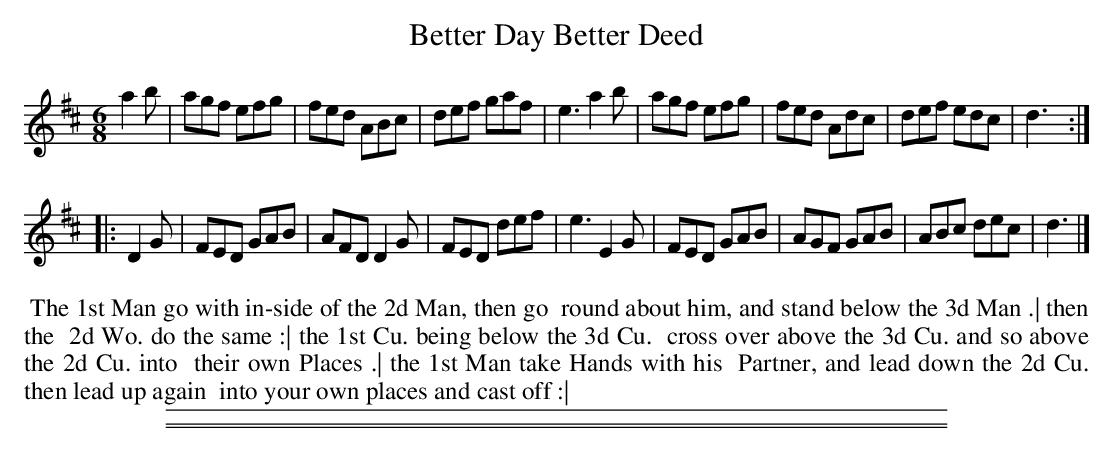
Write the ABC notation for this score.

X:1
T: Better Day Better Deed
M: 6/8
L: 1/8
K: D
a2b |\
agf efg | fed ABc | def gaf | e3 a2b |\
agf efg | fed Adc | def edc | d3 :|
|: D2G |\
FED GAB | AFD D2G | FED def | e3 E2G |\
FED GAB | AGF GAB | ABc dec | d3 |]
